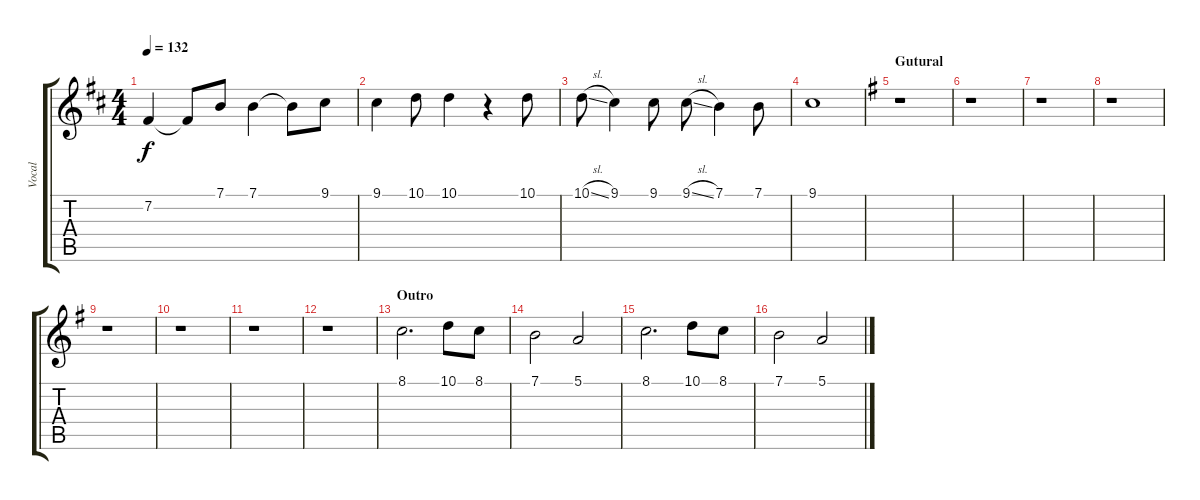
\track ("Vocal" "Vocal") {instrument piccolo}
\staff {score tabs}
\tuning (E4 B3 G3 D3 A2 E2) {hide}
\ts (4 4)
\tempo 132
\clef g2
\ks bminor
7.2.4{dy f} 7.2{t}.8 7.1.8 7.1.4 7.1{t}.8 9.1.8 |
9.1.4 10.1.8 10.1.4 r.4 10.1.8 |
10.1{sl}.8 9.1.4 9.1.8 9.1{sl}.8 7.1.4 7.1.8 |
9.1.1 |
\section ("" "Gutural")
\ks g
r.1 |
r.1 |
r.1 |
r.1 |
r.1 |
r.1 |
r.1 |
r.1 |
\section ("" "Outro")
8.1.2{d} 10.1.8 8.1.8 |
7.1.2 5.1.2 |
8.1.2{d} 10.1.8 8.1.8 |
7.1.2 5.1.2
